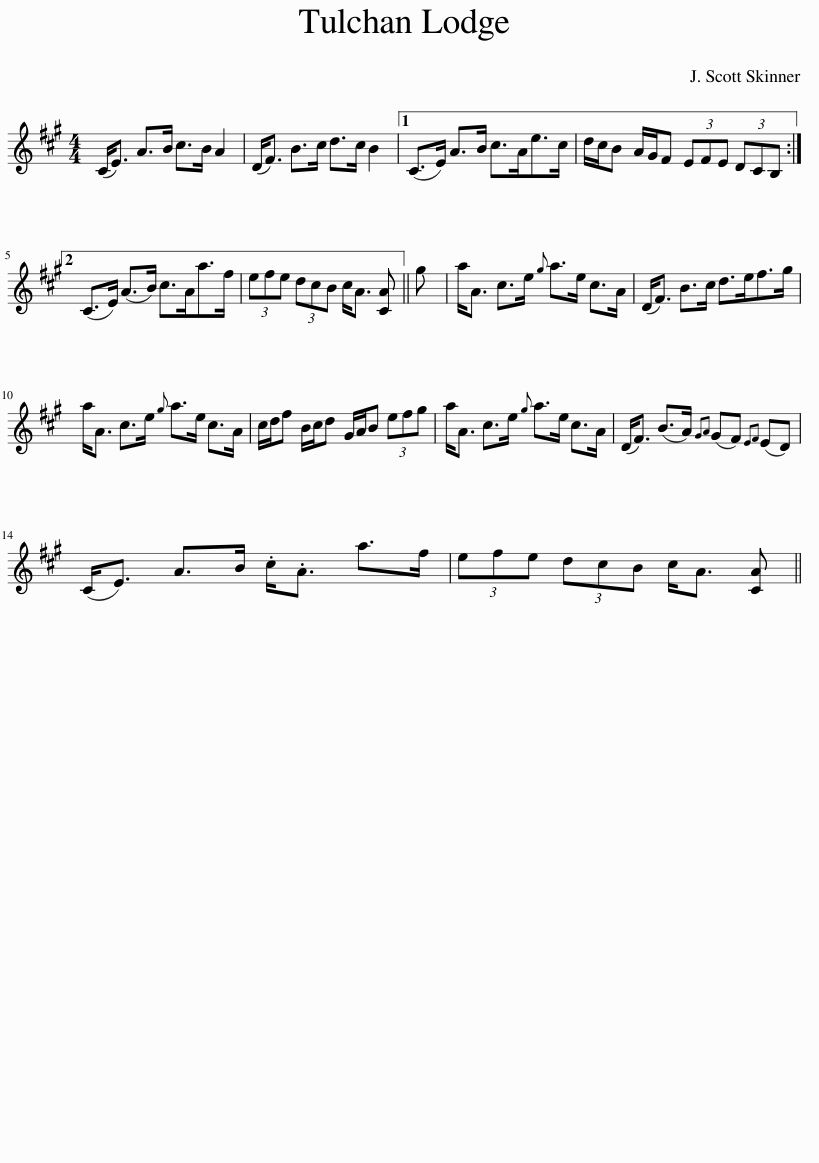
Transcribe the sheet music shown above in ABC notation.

X:1
L:1/8
M:4/4
I:linebreak $
K:A
V:1 treble
V:1
 (C<E) A>B c>B A2 | (D<F) B>c d>c B2 |1 (C>E) A>B c>Ae>c | d/c/B A/G/F (3EFE (3DCB, :|2$ (C>E) (A>B) c>Aa>f | %5
 (3efe (3dcB c<A [CA] || g | a<A c>e{g} a>e c>A | (D<F) B>c d>ef>g |$ a<A c>e{g} a>e c>A | %10
 c/d/f B/c/d G/A/B (3efg | a<A c>e{g} a>e c>A | (D<F) (B>A){GA} (GF){EF} (ED) |$ (C<E) A>B .c<.A a>f | (3efe (3dcB c<A [CA] || %15
